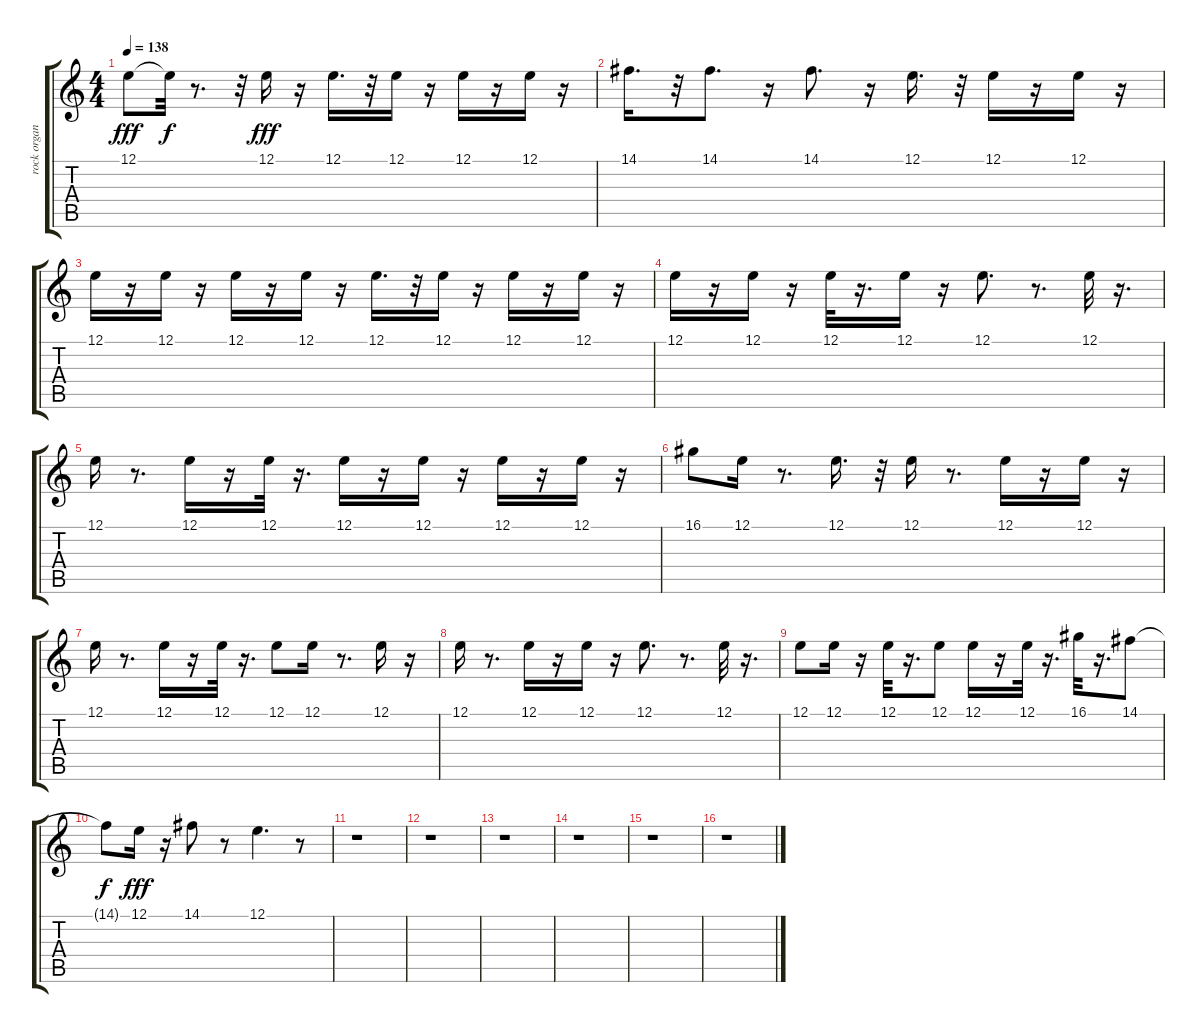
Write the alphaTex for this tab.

\track ("rock organ" "rock organ") {instrument rockorgan}
\staff {score tabs}
\tuning (E4 B3 G3 D3 A2 E2) {hide}
\ts (4 4)
\tempo 138
\clef g2
\ks c
12.1.8{dy fff} 12.1{t}.32{dy f} r.8{d} r.32 12.1.16{dy fff} r.16 12.1.16{d} r.32 12.1.16 r.16 12.1.16 r.16 12.1.16 r.16 |
14.1.16{d} r.32 14.1.8{d} r.16 14.1.8{d} r.16 12.1.16{d} r.32 12.1.16 r.16 12.1.16 r.16 |
12.1.16 r.16 12.1.16 r.16 12.1.16 r.16 12.1.16 r.16 12.1.16{d} r.32 12.1.16 r.16 12.1.16 r.16 12.1.16 r.16 |
12.1.16 r.16 12.1.16 r.16 12.1.32 r.16{d} 12.1.16 r.16 12.1.8{d} r.8{d} 12.1.32 r.16{d} |
12.1.16 r.8{d} 12.1.16 r.16 12.1.32 r.16{d} 12.1.16 r.16 12.1.16 r.16 12.1.16 r.16 12.1.16 r.16 |
16.1.8 12.1.16 r.8{d} 12.1.16{d} r.32 12.1.16 r.8{d} 12.1.16 r.16 12.1.16 r.16 |
12.1.16 r.8{d} 12.1.16 r.16 12.1.32 r.16{d} 12.1.8 12.1.16 r.8{d} 12.1.16 r.16 |
12.1.16 r.8{d} 12.1.16 r.16 12.1.16 r.16 12.1.8{d} r.8{d} 12.1.32 r.16{d} |
12.1.8 12.1.16 r.16 12.1.32 r.16{d} 12.1.8 12.1.16 r.16 12.1.32 r.16{d} 16.1.32 r.16{d} 14.1.8 |
14.1{t}.8{dy f} 12.1.16{dy fff} r.16 14.1.8 r.8 12.1.4{d} r.8 |
r.1 |
r.1 |
r.1 |
r.1 |
r.1 |
r.1
